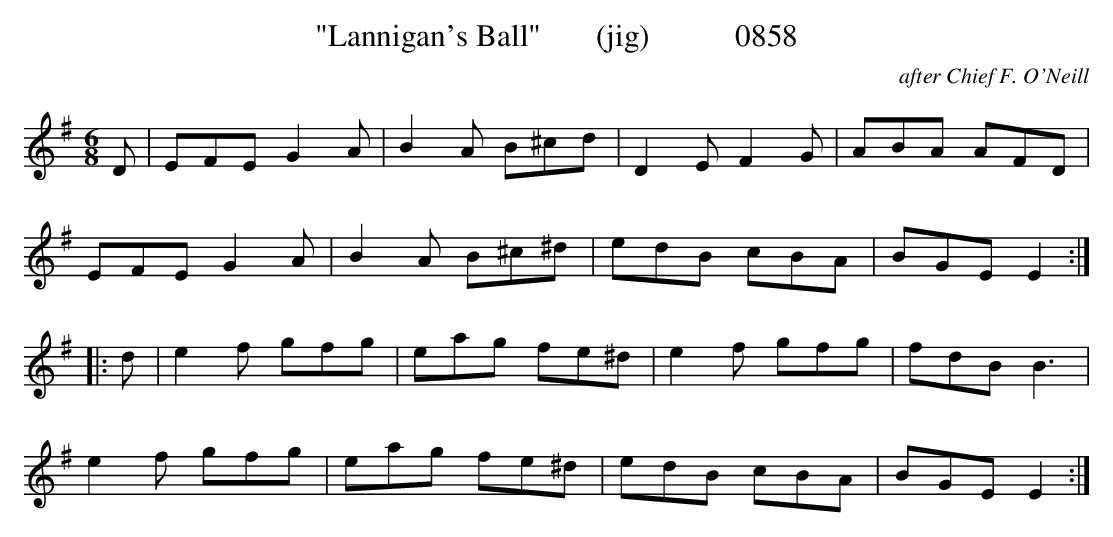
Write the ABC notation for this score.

X:1
T:"Lannigan's Ball"       (jig)           0858
C:after Chief F. O'Neill
BRENNAN June 2003 (HTTP://WWW.SOSYOURMOM.COM)
M:6/8
L:1/8
K:G
D|EFE G2A|B2A B^cd|D2E F2G|ABA AFD|
EFE G2A|B2A B^c^d|edB cBA|BGE E2:|
|:d|e2f gfg|eag fe^d|e2f gfg|fdB B3|
e2f gfg|eag fe^d|edB cBA|BGE E2:|
